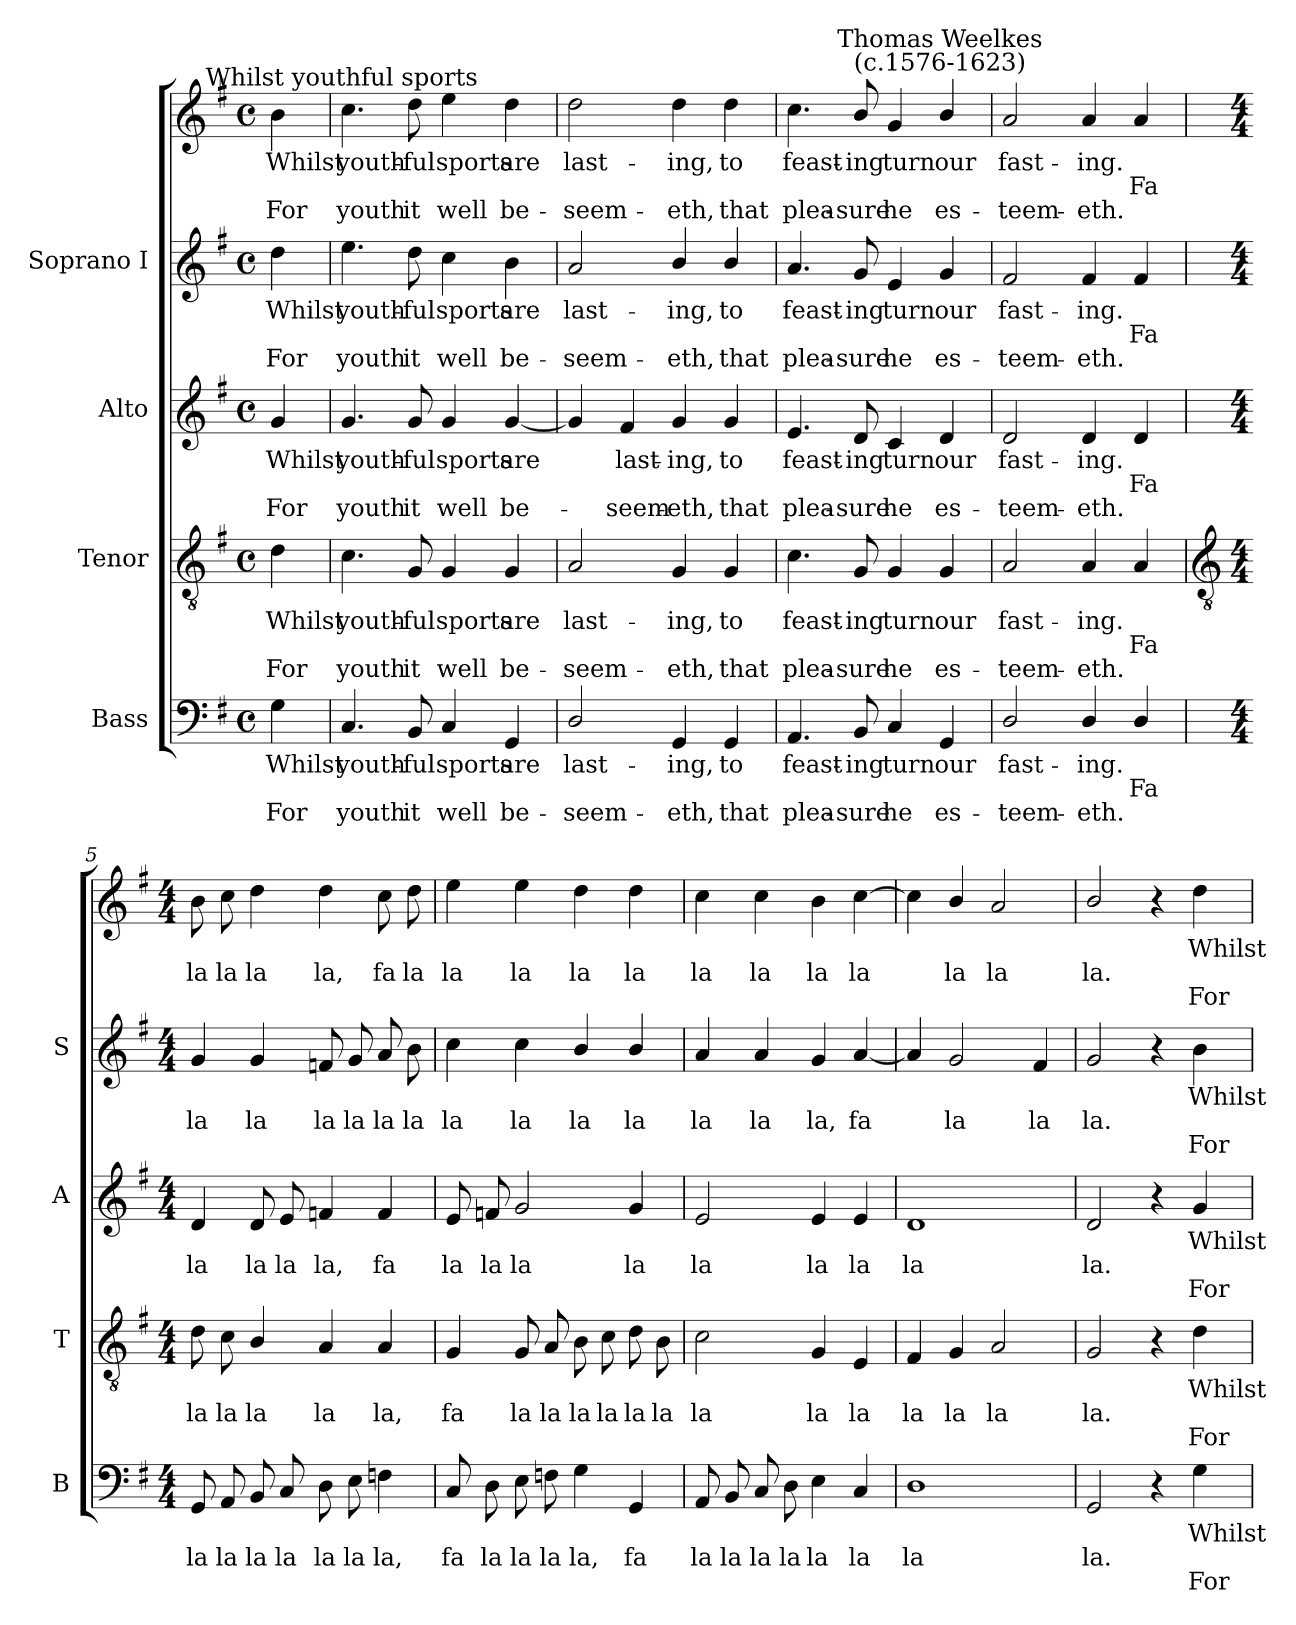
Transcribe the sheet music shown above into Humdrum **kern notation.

**kern	**text	**text	**text	**kern	**text	**text	**text	**kern	**text	**text	**text	**kern	**text	**text	**text	**kern	**text	**text	**text
*part4	*part4	*part4	*part4	*part3	*part3	*part3	*part3	*part2	*part2	*part2	*part2	*part1	*part1	*part1	*part1	*part1	*part1	*part1	*part1
*staff5	*staff5	*staff5	*staff5	*staff4	*staff4	*staff4	*staff4	*staff3	*staff3	*staff3	*staff3	*staff2	*staff2	*staff2	*staff2	*staff1	*staff1	*staff1	*staff1
*I"Bass	*	*	*	*I"Tenor	*	*	*	*I"Alto	*	*	*	*I"Soprano I	*	*	*	*	*	*	*
*I'B	*	*	*	*I'T	*	*	*	*I'A	*	*	*	*I'S	*	*	*	*	*	*	*
*clefF4	*	*	*	*clefGv2	*	*	*	*clefG2	*	*	*	*clefG2	*	*	*	*clefG2	*	*	*
*k[f#]	*	*	*	*k[f#]	*	*	*	*k[f#]	*	*	*	*k[f#]	*	*	*	*k[f#]	*	*	*
*G:	*	*	*	*G:	*	*	*	*G:	*	*	*	*G:	*	*	*	*G:	*	*	*
*M4/4	*	*	*	*M4/4	*	*	*	*M4/4	*	*	*	*M4/4	*	*	*	*M4/4	*	*	*
*met(c)	*	*	*	*met(c)	*	*	*	*met(c)	*	*	*	*met(c)	*	*	*	*met(c)	*	*	*
=	=	=	=	=	=	=	=	=	=	=	=	=	=	=	=	=	=	=	=
!	!LO:LY:b	!	!LO:LY:b	!	!LO:LY:b	!	!LO:LY:b	!	!LO:LY:b	!	!LO:LY:b	!	!LO:LY:b	!	!LO:LY:b	!	!LO:LY:b	!	!LO:LY:b
4G	Whilst	.	For	4d	Whilst	.	For	4g	Whilst	.	For	4dd	Whilst	.	For	4b	Whilst	.	For
=1	=1	=1	=1	=1	=1	=1	=1	=1	=1	=1	=1	=1	=1	=1	=1	=1	=1	=1	=1
!	!	!	!	!	!	!	!	!	!	!	!	!	!	!	!	!LO:TX:a:cj:t=Whilst youthful sports	!	!	!
!	!LO:LY:b	!	!LO:LY:b	!	!LO:LY:b	!	!LO:LY:b	!	!LO:LY:b	!	!LO:LY:b	!	!LO:LY:b	!	!LO:LY:b	!	!LO:LY:b	!	!LO:LY:b
4.C	youth-	.	-youth	4.c	youth-	.	-youth	4.g	youth-	.	-youth	4.ee	-youth-	.	-youth	4.cc	youth-	.	-youth
!	!LO:LY:b	!	!LO:LY:b	!	!LO:LY:b	!	!LO:LY:b	!	!LO:LY:b	!	!LO:LY:b	!	!LO:LY:b	!	!LO:LY:b	!	!LO:LY:b	!	!LO:LY:b
8BB	ful	.	it	8G	ful	.	it	8g	ful	.	it	8dd	ful	.	it	8dd	ful	.	it
!	!LO:LY:b	!	!LO:LY:b	!	!LO:LY:b	!	!LO:LY:b	!	!LO:LY:b	!	!LO:LY:b	!	!LO:LY:b	!	!LO:LY:b	!	!LO:LY:b	!	!LO:LY:b
4C	sports	.	well	4G	sports	.	well	4g	sports	.	well	4cc	sports	.	well	4ee	sports	.	well
!	!LO:LY:b	!	!LO:LY:b	!	!LO:LY:b	!	!LO:LY:b	!	!LO:LY:b	!	!LO:LY:b	!	!LO:LY:b	!	!LO:LY:b	!	!LO:LY:b	!	!LO:LY:b
4GG	are	.	be-	4G	are	.	be-	[4g	are	.	be-	4b	are	.	be-	4dd	are	.	be-
=2	=2	=2	=2	=2	=2	=2	=2	=2	=2	=2	=2	=2	=2	=2	=2	=2	=2	=2	=2
!	!LO:LY:b	!	!LO:LY:b	!	!LO:LY:b	!	!LO:LY:b	!	!	!	!	!	!LO:LY:b	!	!LO:LY:b	!	!LO:LY:b	!	!LO:LY:b
2D/	-last-	.	-seem-	2A	-last-	.	-seem-	4g]	.	.	.	2a	last-	.	-seem-	2dd	-last-	.	-seem-
!	!	!	!	!	!	!	!	!	!LO:LY:b	!	!LO:LY:b	!	!	!	!	!	!	!	!
.	.	.	.	.	.	.	.	4f#	last-	.	-seem-	.	.	.	.	.	.	.	.
!	!LO:LY:b	!	!LO:LY:b	!	!LO:LY:b	!	!LO:LY:b	!	!LO:LY:b	!	!LO:LY:b	!	!LO:LY:b	!	!LO:LY:b	!	!LO:LY:b	!	!LO:LY:b
4GG	-ing,	.	eth,	4G	-ing,	.	eth,	4g	-ing,	.	eth,	4b/	-ing,	.	eth,	4dd	-ing,	.	eth,
!	!LO:LY:b	!	!LO:LY:b	!	!LO:LY:b	!	!LO:LY:b	!	!LO:LY:b	!	!LO:LY:b	!	!LO:LY:b	!	!LO:LY:b	!	!LO:LY:b	!	!LO:LY:b
4GG	to	.	that	4G	to	.	that	4g	to	.	that	4b/	to	.	that	4dd	to	.	that
=3	=3	=3	=3	=3	=3	=3	=3	=3	=3	=3	=3	=3	=3	=3	=3	=3	=3	=3	=3
!	!LO:LY:b	!	!LO:LY:b	!	!LO:LY:b	!	!LO:LY:b	!	!LO:LY:b	!	!LO:LY:b	!	!LO:LY:b	!	!LO:LY:b	!	!LO:LY:b	!	!LO:LY:b
4.AA	feast-	.	-plea-	4.c	feast-	.	-plea-	4.e	feast-	.	-plea-	4.a	-feast-	.	-plea-	4.cc	feast-	.	-plea-
!	!LO:LY:b	!	!LO:LY:b	!	!LO:LY:b	!	!LO:LY:b	!	!LO:LY:b	!	!LO:LY:b	!	!LO:LY:b	!	!LO:LY:b	!	!LO:LY:b	!	!LO:LY:b
8BB	-ing	.	sure	8G	-ing	.	sure	8d	-ing	.	sure	8g	-ing	.	sure	8b/	-ing	.	sure
!	!LO:LY:b	!	!LO:LY:b	!	!LO:LY:b	!	!LO:LY:b	!	!LO:LY:b	!	!LO:LY:b	!	!LO:LY:b	!	!LO:LY:b	!	!LO:LY:b	!	!LO:LY:b
4C	turn	.	he	4G	turn	.	he	4c	turn	.	he	4e	turn	.	he	4g	turn	.	he
!	!	!	!	!	!	!	!	!	!	!	!	!	!	!	!	!LO:TX:a:cj:t=Thomas Weelkes\n(c.1576-1623)	!	!	!
!	!LO:LY:b	!	!LO:LY:b	!	!LO:LY:b	!	!LO:LY:b	!	!LO:LY:b	!	!LO:LY:b	!	!LO:LY:b	!	!LO:LY:b	!	!LO:LY:b	!	!LO:LY:b
4GG	our	.	es-	4G	our	.	es-	4d	our	.	es-	4g	our	.	es-	4b/	our	.	es-
=4	=4	=4	=4	=4	=4	=4	=4	=4	=4	=4	=4	=4	=4	=4	=4	=4	=4	=4	=4
!	!LO:LY:b	!	!LO:LY:b	!	!LO:LY:b	!	!LO:LY:b	!	!LO:LY:b	!	!LO:LY:b	!	!LO:LY:b	!	!LO:LY:b	!	!LO:LY:b	!	!LO:LY:b
2D/	-fast-	.	-teem-	2A	-fast-	.	-teem-	2d	-fast-	.	-teem-	2f#	fast-	.	-teem-	2a	-fast-	.	-teem-
!	!LO:LY:b	!	!LO:LY:b	!	!LO:LY:b	!	!LO:LY:b	!	!LO:LY:b	!	!LO:LY:b	!	!LO:LY:b	!	!LO:LY:b	!	!LO:LY:b	!	!LO:LY:b
4D/	-ing.	.	eth.	4A	-ing.	.	eth.	4d	-ing.	.	eth.	4f#	-ing.	.	eth.	4a	-ing.	.	eth.
!	!	!LO:LY:b	!	!	!	!LO:LY:b	!	!	!	!LO:LY:b	!	!	!	!LO:LY:b	!	!	!	!LO:LY:b	!
4D/	.	Fa	.	4A	.	Fa	.	4d	.	Fa	.	4f#	.	Fa	.	4a	.	Fa	.
!!LO:LB:g=z
=5	=5	=5	=5	=5	=5	=5	=5	=5	=5	=5	=5	=5	=5	=5	=5	=5	=5	=5	=5
*	*	*	*	*clefGv2	*	*	*	*	*	*	*	*	*	*	*	*	*	*	*
*M4/4	*	*	*	*M4/4	*	*	*	*M4/4	*	*	*	*M4/4	*	*	*	*M4/4	*	*	*
!	!	!LO:LY:b	!	!	!	!LO:LY:b	!	!	!	!LO:LY:b	!	!	!	!LO:LY:b	!	!	!	!LO:LY:b	!
8GG	.	la	.	8d	.	la	.	4d	.	la	.	4g	.	la	.	8b	.	la	.
!	!	!LO:LY:b	!	!	!	!LO:LY:b	!	!	!	!	!	!	!	!	!	!	!	!LO:LY:b	!
8AA	.	la	.	8c	.	la	.	.	.	.	.	.	.	.	.	8cc	.	la	.
!	!	!LO:LY:b	!	!	!	!LO:LY:b	!	!	!	!LO:LY:b	!	!	!	!LO:LY:b	!	!	!	!LO:LY:b	!
8BB	.	la	.	4B/	.	la	.	8d	.	la	.	4g	.	la	.	4dd	.	la	.
!	!	!LO:LY:b	!	!	!	!	!	!	!	!LO:LY:b	!	!	!	!	!	!	!	!	!
8C	.	la	.	.	.	.	.	8e	.	la	.	.	.	.	.	.	.	.	.
!	!	!LO:LY:b	!	!	!	!LO:LY:b	!	!	!	!LO:LY:b	!	!	!	!LO:LY:b	!	!	!	!LO:LY:b	!
8D	.	la	.	4A	.	la	.	4fn	.	la,	.	8fn	.	la	.	4dd	.	la,	.
!	!	!LO:LY:b	!	!	!	!	!	!	!	!	!	!	!	!LO:LY:b	!	!	!	!	!
8E	.	la	.	.	.	.	.	.	.	.	.	8g	.	la	.	.	.	.	.
!	!	!LO:LY:b	!	!	!	!LO:LY:b	!	!	!	!LO:LY:b	!	!	!	!LO:LY:b	!	!	!	!LO:LY:b	!
4Fn	.	la,	.	4A	.	la,	.	4f	.	fa	.	8a	.	la	.	8cc	.	fa	.
!	!	!	!	!	!	!	!	!	!	!	!	!	!	!LO:LY:b	!	!	!	!LO:LY:b	!
.	.	.	.	.	.	.	.	.	.	.	.	8b	.	la	.	8dd	.	la	.
=6	=6	=6	=6	=6	=6	=6	=6	=6	=6	=6	=6	=6	=6	=6	=6	=6	=6	=6	=6
!	!	!LO:LY:b	!	!	!	!LO:LY:b	!	!	!	!LO:LY:b	!	!	!	!LO:LY:b	!	!	!	!LO:LY:b	!
8C	.	fa	.	4G	.	fa	.	8e	.	la	.	4cc	.	la	.	4ee	.	la	.
!	!	!LO:LY:b	!	!	!	!	!	!	!	!LO:LY:b	!	!	!	!	!	!	!	!	!
8D	.	la	.	.	.	.	.	8fn	.	la	.	.	.	.	.	.	.	.	.
!	!	!LO:LY:b	!	!	!	!LO:LY:b	!	!	!	!LO:LY:b	!	!	!	!LO:LY:b	!	!	!	!LO:LY:b	!
8E	.	la	.	8G	.	la	.	2g	.	la	.	4cc	.	la	.	4ee	.	la	.
!	!	!LO:LY:b	!	!	!	!LO:LY:b	!	!	!	!	!	!	!	!	!	!	!	!	!
8Fn	.	la	.	8A	.	la	.	.	.	.	.	.	.	.	.	.	.	.	.
!	!	!LO:LY:b	!	!	!	!LO:LY:b	!	!	!	!	!	!	!	!LO:LY:b	!	!	!	!LO:LY:b	!
4G	.	la,	.	8B	.	la	.	.	.	.	.	4b/	.	la	.	4dd	.	la	.
!	!	!	!	!	!	!LO:LY:b	!	!	!	!	!	!	!	!	!	!	!	!	!
.	.	.	.	8c	.	la	.	.	.	.	.	.	.	.	.	.	.	.	.
!	!	!LO:LY:b	!	!	!	!LO:LY:b	!	!	!	!LO:LY:b	!	!	!	!LO:LY:b	!	!	!	!LO:LY:b	!
4GG	.	fa	.	8d	.	la	.	4g	.	la	.	4b/	.	la	.	4dd	.	la	.
!	!	!	!	!	!	!LO:LY:b	!	!	!	!	!	!	!	!	!	!	!	!	!
.	.	.	.	8B	.	la	.	.	.	.	.	.	.	.	.	.	.	.	.
=7	=7	=7	=7	=7	=7	=7	=7	=7	=7	=7	=7	=7	=7	=7	=7	=7	=7	=7	=7
!	!	!LO:LY:b	!	!	!	!LO:LY:b	!	!	!	!LO:LY:b	!	!	!	!LO:LY:b	!	!	!	!LO:LY:b	!
8AA	.	la	.	2c	.	la	.	2e	.	la	.	4a	.	la	.	4cc	.	la	.
!	!	!LO:LY:b	!	!	!	!	!	!	!	!	!	!	!	!	!	!	!	!	!
8BB	.	la	.	.	.	.	.	.	.	.	.	.	.	.	.	.	.	.	.
!	!	!LO:LY:b	!	!	!	!	!	!	!	!	!	!	!	!LO:LY:b	!	!	!	!LO:LY:b	!
8C	.	la	.	.	.	.	.	.	.	.	.	4a	.	la	.	4cc	.	la	.
!	!	!LO:LY:b	!	!	!	!	!	!	!	!	!	!	!	!	!	!	!	!	!
8D	.	la	.	.	.	.	.	.	.	.	.	.	.	.	.	.	.	.	.
!	!	!LO:LY:b	!	!	!	!LO:LY:b	!	!	!	!LO:LY:b	!	!	!	!LO:LY:b	!	!	!	!LO:LY:b	!
4E	.	la	.	4G	.	la	.	4e	.	la	.	4g	.	la,	.	4b	.	la	.
!	!	!LO:LY:b	!	!	!	!LO:LY:b	!	!	!	!LO:LY:b	!	!	!	!LO:LY:b	!	!	!	!LO:LY:b	!
4C	.	la	.	4E	.	la	.	4e	.	la	.	[4a	.	fa	.	[4cc	.	la	.
=8	=8	=8	=8	=8	=8	=8	=8	=8	=8	=8	=8	=8	=8	=8	=8	=8	=8	=8	=8
!	!	!LO:LY:b	!	!	!	!LO:LY:b	!	!	!	!LO:LY:b	!	!	!	!	!	!	!	!	!
1D	.	la	.	4F#	.	la	.	1d	.	la	.	4a]	.	.	.	4cc]	.	.	.
!	!	!	!	!	!	!LO:LY:b	!	!	!	!	!	!	!	!LO:LY:b	!	!	!	!LO:LY:b	!
.	.	.	.	4G	.	la	.	.	.	.	.	2g	.	la	.	4b/	.	la	.
!	!	!	!	!	!	!LO:LY:b	!	!	!	!	!	!	!	!	!	!	!	!LO:LY:b	!
.	.	.	.	2A	.	la	.	.	.	.	.	.	.	.	.	2a	.	la	.
!	!	!	!	!	!	!	!	!	!	!	!	!	!	!LO:LY:b	!	!	!	!	!
.	.	.	.	.	.	.	.	.	.	.	.	4f#	.	la	.	.	.	.	.
=9	=9	=9	=9	=9	=9	=9	=9	=9	=9	=9	=9	=9	=9	=9	=9	=9	=9	=9	=9
!	!	!LO:LY:b	!	!	!	!LO:LY:b	!	!	!	!LO:LY:b	!	!	!	!LO:LY:b	!	!	!	!LO:LY:b	!
2GG	.	la.	.	2G	.	la.	.	2d	.	la.	.	2g	.	la.	.	2b/	.	la.	.
4r	.	.	.	4r	.	.	.	4r	.	.	.	4r	.	.	.	4r	.	.	.
!	!LO:LY:b	!	!LO:LY:b	!	!LO:LY:b	!	!LO:LY:b	!	!LO:LY:b	!	!LO:LY:b	!	!LO:LY:b	!	!LO:LY:b	!	!LO:LY:b	!	!LO:LY:b
4G	Whilst	.	For	4d	Whilst	.	For	4g	Whilst	.	For	4b	Whilst	.	For	4dd	Whilst	.	For
=	=	=	=	=	=	=	=	=	=	=	=	=	=	=	=	=	=	=	=
*-	*-	*-	*-	*-	*-	*-	*-	*-	*-	*-	*-	*-	*-	*-	*-	*-	*-	*-	*-
